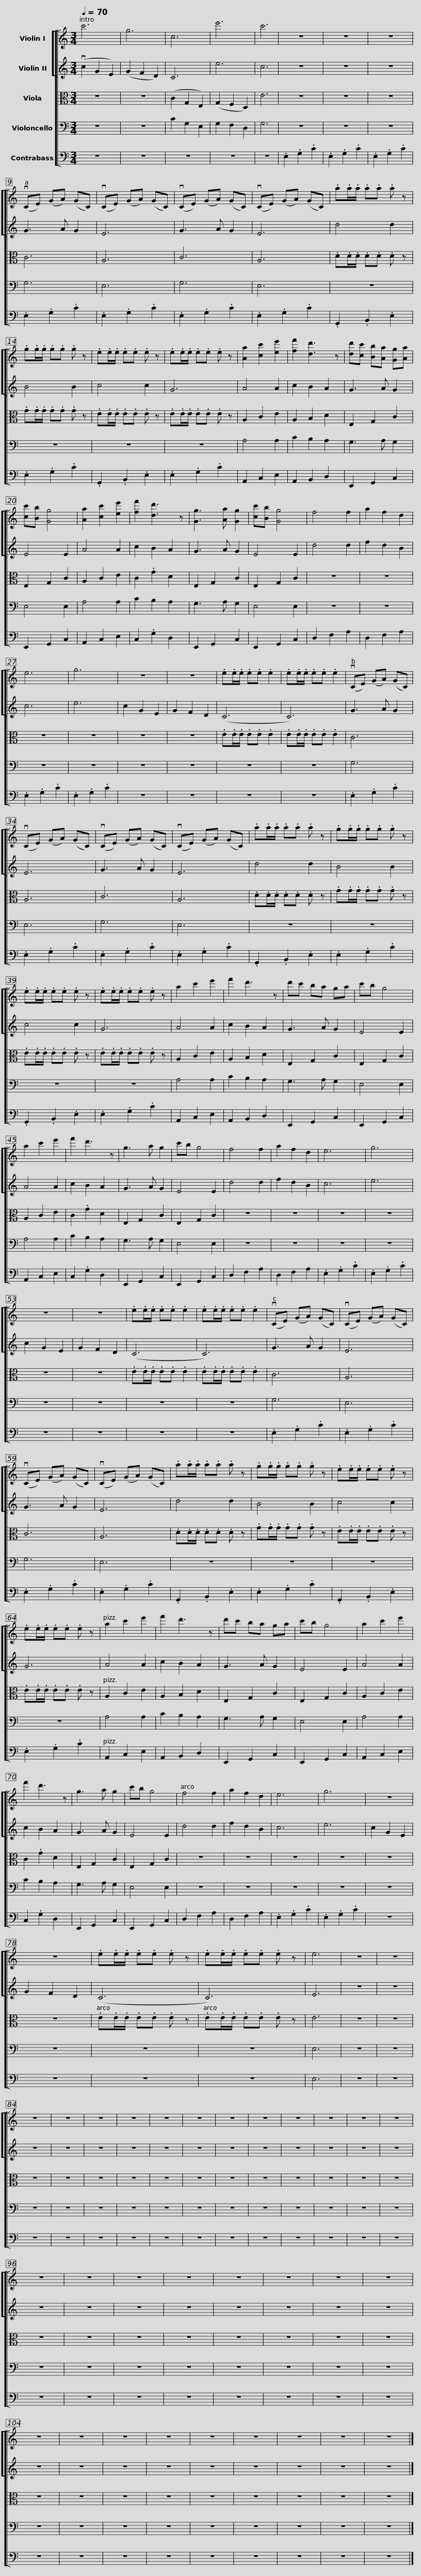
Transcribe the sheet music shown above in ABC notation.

X:1
%%score [ [ 1 2 ] 3 4 5 ]
L:1/8
Q:1/4=70
M:3/4
I:linebreak $
K:C
V:1 treble
V:2 treble
V:3 alto
V:4 bass
V:5 bass transpose=-12
V:1
 c'6 | g6 | c6 | e'6 | c'6 | %5
 z6 | z6 | z6 | (vCE) (GA) (GC) | (vCE) (GA) (GC) |$ %10
 (vCE) (GA) (GC) | (vCE) (GA) (GC) | .a.a/.a/ .a.a .a z | .g.g/.g/ .g.g .g z | .e.e/.e/ .e.e .e z | %15
 .e.e/.e/ .e.e .e z |$ [Aa]2 [cc']2 [ee']2 | [ff']2 [dd']3 z | [dd'][cc'] [Bb][Aa] [Gg][Aa] | [cc'][Bb] [Gg]4 | %20
 [Aa]2 [cc']2 [ee']2 | [ff']2 [dd']3 z | [Gg]3 [Aa] [Gg]2 | [cc'][Bb] [Gg]4 |$ f4 f2 | %25
 a2 f2 d2 | e6 | g6 | z6 | z6 | %30
 .e.e/.e/ .e.e .e2 | .e.e/.e/ .e.e .e2 | (vCE) (GA) (GC) |$ (vCE) (GA) (GC) | (vCE) (GA) (GC) | %35
 (vCE) (GA) (GC) | .a.a/.a/ .a.a .a z | .g.g/.g/ .g.g .g z | .e.e/.e/ .e.e .e z |$ .e.e/.e/ .e.e .e z | %40
 a2 c'2 e'2 | f'2 d'3 z | d'c' ba ga | c'b g4 | a2 c'2 e'2 | %45
 f'2 d'3 z | g3 a g2 |$ c'b g4 | f4 f2 | a2 f2 d2 | %50
 e6 | g6 | z6 | z6 | .e.e/.e/ .e.e .e2 | %55
 .e.e/.e/ .e.e .e2 |$ (vCE) (GA) (GC) | (vCE) (GA) (GC) | (vCE) (GA) (GC) | (vCE) (GA) (GC) | %60
 .a.a/.a/ .a.a .a z | .g.g/.g/ .g.g .g z |$ .e.e/.e/ .e.e .e z | .e.e/.e/ .e.e .e z | a2 c'2 e'2 | %65
 f'2 d'3 z | d'c' ba ga | c'b g4 | a2 c'2 e'2 |$ f'2 d'3 z | %70
 g3 a g2 | c'b g4 | f4 f2 | a2 f2 d2 | e6 | %75
 g6 | z6 | z6 | .e.e/.e/ .e.e .e z |$ .e.e/.e/ .e.e .e z | %80
 e6 | z6 | z6 | z6 | z6 | %85
 z6 | z6 | z6 | z6 | z6 | %90
 z6 | z6 | z6 | z6 |$ z6 | %95
 z6 | z6 | z6 | z6 | z6 | %100
 z6 | z6 | z6 | z6 | z6 | %105
 z6 | z6 | z6 | z6 | z6 | %110
 z6 |$ z6 |] %112
V:2
 (vc2 G2 E2) | (G2 F2 D2) | C6 | e6 | c6 | %5
 z6 | z6 | z6 | G3 A G2 | E6 |$ %10
 G3 A G2 | E6 | d4 d2 | B4 B2 | c4 c2 | %15
 G6 |$ A4 A2 | c2 B2 A2 | G3 A G2 | E4 E2 | %20
 A4 A2 | c2 B2 A2 | G3 A G2 | E4 E2 |$ d4 d2 | %25
 f2 d2 B2 | c6 | e6 | c2 G2 E2 | G2 F2 D2 | %30
 (C6 | C6) | G3 A G2 |$ E6 | G3 A G2 | %35
 E6 | d4 d2 | B4 B2 | c4 c2 |$ G6 | %40
 A4 A2 | c2 B2 A2 | G3 A G2 | E4 E2 | A4 A2 | %45
 c2 B2 A2 | G3 A G2 |$ E4 E2 | d4 d2 | f2 d2 B2 | %50
 c6 | e6 | c2 G2 E2 | G2 F2 D2 | (C6 | %55
 C6) |$ G3 A G2 | E6 | G3 A G2 | E6 | %60
 d4 d2 | B4 B2 |$ c4 c2 | G6 | A4 A2 | %65
 c2 B2 A2 | G3 A G2 | E4 E2 | A4 A2 |$ c2 B2 A2 | %70
 G3 A G2 | E4 E2 | d4 d2 | f2 d2 B2 | c6 | %75
 e6 | c2 G2 E2 | G2 F2 D2 | (C6 |$ C6) | %80
 E6 | z6 | z6 | z6 | z6 | %85
 z6 | z6 | z6 | z6 | z6 | %90
 z6 | z6 | z6 | z6 |$ z6 | %95
 z6 | z6 | z6 | z6 | z6 | %100
 z6 | z6 | z6 | z6 | z6 | %105
 z6 | z6 | z6 | z6 | z6 | %110
 z6 |$ z6 |] %112
V:3
 z6 | z6 | (C2 G,2 E,2) | (G,2 F,2 D,2) | E6 | %5
 z6 | z6 | z6 | C6 | A,6 |$ %10
 C6 | A,6 | .D.D/.D/ .D.D .D z | .G.G/.G/ .G.G .G z | .E.E/.E/ .E.E .E z | %15
 .E.E/.E/ .E.E .E z |$ A,2 C2 E2 | A,2 B,2 D2 | E,2 G,2 C2 | E,2 G,2 C2 | %20
 A,2 C2 E2 | C2 .G2 D2 | E,2 G,2 C2 | E,2 G,2 C2 |$ z6 | %25
 z6 | z6 | z6 | z6 | z6 | %30
 .E.E/.E/ .E.E .E2 | .E.E/.E/ .E.E .E2 | C6 |$ A,6 | C6 | %35
 A,6 | .D.D/.D/ .D.D .D z | .G.G/.G/ .G.G .G z | .E.E/.E/ .E.E .E z |$ .E.E/.E/ .E.E .E z | %40
 A,2 C2 E2 | A,2 B,2 D2 | E,2 G,2 C2 | E,2 G,2 C2 | A,2 C2 E2 | %45
 C2 .G2 D2 | E,2 G,2 C2 |$ E,2 G,2 C2 | z6 | z6 | %50
 z6 | z6 | z6 | z6 | .E.E/.E/ .E.E .E2 | %55
 .E.E/.E/ .E.E .E2 |$ C6 | A,6 | C6 | A,6 | %60
 .D.D/.D/ .D.D .D z | .G.G/.G/ .G.G .G z |$ .E.E/.E/ .E.E .E z | .E.E/.E/ .E.E .E z | A,2 C2 E2 | %65
 A,2 B,2 D2 | E,2 G,2 C2 | E,2 G,2 C2 | A,2 C2 E2 |$ C2 .G2 D2 | %70
 E,2 G,2 C2 | E,2 G,2 C2 | z6 | z6 | z6 | %75
 z6 | z6 | z6 | .E.E/.E/ .E.E .E z |$ .E.E/.E/ .E.E .E z | %80
 E6 | z6 | z6 | z6 | z6 | %85
 z6 | z6 | z6 | z6 | z6 | %90
 z6 | z6 | z6 | z6 |$ z6 | %95
 z6 | z6 | z6 | z6 | z6 | %100
 z6 | z6 | z6 | z6 | z6 | %105
 z6 | z6 | z6 | z6 | z6 | %110
 z6 |$ z6 |] %112
V:4
 z6 | z6 | C2 G,2 E,2 | G,2 F,2 D,2 | G,6 | %5
 z6 | z6 | z6 | G,6 | E,6 |$ %10
 G,6 | E,6 | z6 | z6 | z6 | %15
 z6 |$ A,4 A,2 | C2 B,2 A,2 | G,3 A, G,2 | E,4 E,2 | %20
 A,4 A,2 | C2 B,2 A,2 | G,3 A, G,2 | E,4 E,2 |$ z6 | %25
 z6 | z6 | z6 | z6 | z6 | %30
 z6 | z6 | G,6 |$ E,6 | G,6 | %35
 E,6 | z6 | z6 | z6 |$ z6 | %40
 A,4 A,2 | C2 B,2 A,2 | G,3 A, G,2 | E,4 E,2 | A,4 A,2 | %45
 C2 B,2 A,2 | G,3 A, G,2 |$ E,4 E,2 | z6 | z6 | %50
 z6 | z6 | z6 | z6 | z6 | %55
 z6 |$ G,6 | E,6 | G,6 | E,6 | %60
 z6 | z6 |$ z6 | z6 | A,4 A,2 | %65
 C2 B,2 A,2 | G,3 A, G,2 | E,4 E,2 | A,4 A,2 |$ C2 B,2 A,2 | %70
 G,3 A, G,2 | E,4 E,2 | z6 | z6 | z6 | %75
 z6 | z6 | z6 | z6 |$ z6 | %80
 E,6 | z6 | z6 | z6 | z6 | %85
 z6 | z6 | z6 | z6 | z6 | %90
 z6 | z6 | z6 | z6 |$ z6 | %95
 z6 | z6 | z6 | z6 | z6 | %100
 z6 | z6 | z6 | z6 | z6 | %105
 z6 | z6 | z6 | z6 | z6 | %110
 z6 |$ z6 |] %112
V:5
 z6 | z6 | z6 | z6 | z6 | %5
 .E,2 .G,2 .C2 | .E,2 .G,2 .C2 | .E,2 .G,2 .C2 | .E,2 .G,2 .C2 | .E,2 .G,2 .C2 |$ %10
 .E,2 .G,2 .C2 | .E,2 .G,2 .C2 | .G,,2 .B,,2 .E,2 | .E,2 .G,2 .C2 | .G,,2 .B,,2 .E,2 | %15
 .E,2 .G,2 .C2 |$ A,,2 C,2 E,2 | A,,2 B,,2 D,2 | E,,2 G,,2 C,2 | E,,2 G,,2 C,2 | %20
 A,,2 C,2 E,2 | C,2 .G,2 D,2 | E,,2 G,,2 C,2 | E,,2 G,,2 C,2 |$ D,2 F,2 A,2 | %25
 D,2 F,2 A,2 | .E,2 .G,2 .C2 | .E,2 .G,2 .C2 | z6 | z6 | %30
 z6 | z6 | .E,2 .G,2 .C2 |$ .E,2 .G,2 .C2 | .E,2 .G,2 .C2 | %35
 .E,2 .G,2 .C2 | .G,,2 .B,,2 .E,2 | .E,2 .G,2 .C2 | .G,,2 .B,,2 .E,2 |$ .E,2 .G,2 .C2 | %40
 A,,2 C,2 E,2 | A,,2 B,,2 D,2 | E,,2 G,,2 C,2 | E,,2 G,,2 C,2 | A,,2 C,2 E,2 | %45
 C,2 .G,2 D,2 | E,,2 G,,2 C,2 |$ E,,2 G,,2 C,2 | D,2 F,2 A,2 | D,2 F,2 A,2 | %50
 .E,2 .G,2 .C2 | .E,2 .G,2 .C2 | z6 | z6 | z6 | %55
 z6 |$ .E,2 .G,2 .C2 | .E,2 .G,2 .C2 | .E,2 .G,2 .C2 | .E,2 .G,2 .C2 | %60
 .G,,2 .B,,2 .E,2 | .E,2 .G,2 .C2 |$ .G,,2 .B,,2 .E,2 | .E,2 .G,2 .C2 | A,,2 C,2 E,2 | %65
 A,,2 B,,2 D,2 | E,,2 G,,2 C,2 | E,,2 G,,2 C,2 | A,,2 C,2 E,2 |$ C,2 .G,2 D,2 | %70
 E,,2 G,,2 C,2 | E,,2 G,,2 C,2 | D,2 F,2 A,2 | D,2 F,2 A,2 | .E,2 .G,2 .C2 | %75
 .E,2 .G,2 .C2 | z6 | z6 | z6 |$ z6 | %80
 E,6 | z6 | z6 | z6 | z6 | %85
 z6 | z6 | z6 | z6 | z6 | %90
 z6 | z6 | z6 | z6 |$ z6 | %95
 z6 | z6 | z6 | z6 | z6 | %100
 z6 | z6 | z6 | z6 | z6 | %105
 z6 | z6 | z6 | z6 | z6 | %110
 z6 |$ z6 |] %112
